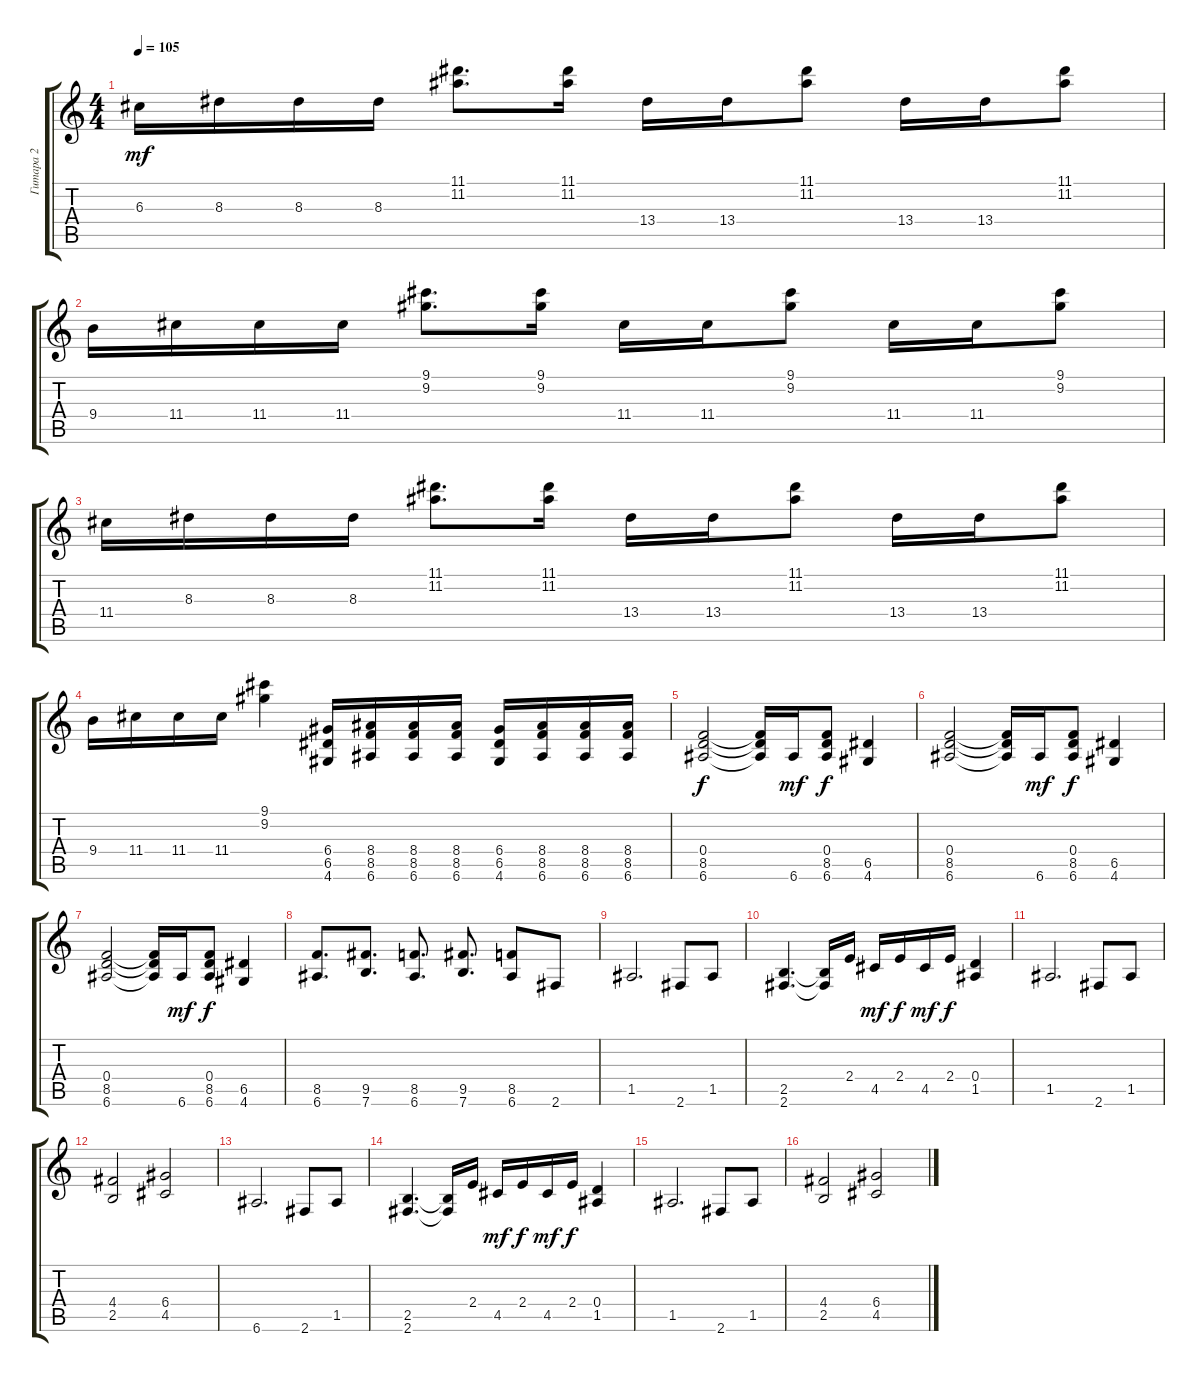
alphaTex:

\track ("Гитара 2" "Гитара 2") {instrument overdrivenguitar}
\staff {score tabs}
\tuning (E4 B3 G3 D3 A2 E2) {hide}
\ts (4 4)
\tempo 105
\clef g2
\ks c
6.3.16{dy mf} 8.3.16 8.3.16 8.3.16 (11.1 11.2).8{d} (11.1 11.2).16 13.4.16 13.4.16 (11.1 11.2).8 13.4.16 13.4.16 (11.1 11.2).8 |
9.4.16 11.4.16 11.4.16 11.4.16 (9.1 9.2).8{d} (9.1 9.2).16 11.4.16 11.4.16 (9.1 9.2).8 11.4.16 11.4.16 (9.1 9.2).8 |
11.4.16 8.3.16 8.3.16 8.3.16 (11.1 11.2).8{d} (11.1 11.2).16 13.4.16 13.4.16 (11.1 11.2).8 13.4.16 13.4.16 (11.1 11.2).8 |
9.4.16 11.4.16 11.4.16 11.4.16 (9.1 9.2).4 (6.4 6.5 4.6).16 (8.4 8.5 6.6).16 (8.4 8.5 6.6).16 (8.4 8.5 6.6).16 (6.4 6.5 4.6).16 (8.4 8.5 6.6).16 (8.4 8.5 6.6).16 (8.4 8.5 6.6).16 |
(0.4 8.5 6.6).2{dy f} (0.4{t} 8.5{t} 6.6{t}).16 6.6.16{dy mf} (0.4 8.5 6.6).8{dy f} (6.5 4.6).4 |
(0.4 8.5 6.6).2 (0.4{t} 8.5{t} 6.6{t}).16 6.6.16{dy mf} (0.4 8.5 6.6).8{dy f} (6.5 4.6).4 |
(0.4 8.5 6.6).2 (0.4{t} 8.5{t} 6.6{t}).16 6.6.16{dy mf} (0.4 8.5 6.6).8{dy f} (6.5 4.6).4 |
(8.5 6.6).8{d} (9.5 7.6).8{d} (8.5 6.6).8{d} (9.5 7.6).8{d} (8.5 6.6).8 2.6.8 |
1.5.2{d} 2.6.8 1.5.8 |
(2.5 2.6).4{d} (2.5{t} 2.6{t}).16 2.4.16 4.5.16{dy mf} 2.4.16{dy f} 4.5.16{dy mf} 2.4.16{dy f} (0.4 1.5).4 |
1.5.2{d} 2.6.8 1.5.8 |
(4.4 2.5).2 (6.4 4.5).2 |
6.6.2{d} 2.6.8 1.5.8 |
(2.5 2.6).4{d} (2.5{t} 2.6{t}).16 2.4.16 4.5.16{dy mf} 2.4.16{dy f} 4.5.16{dy mf} 2.4.16{dy f} (0.4 1.5).4 |
1.5.2{d} 2.6.8 1.5.8 |
(4.4 2.5).2 (6.4 4.5).2
